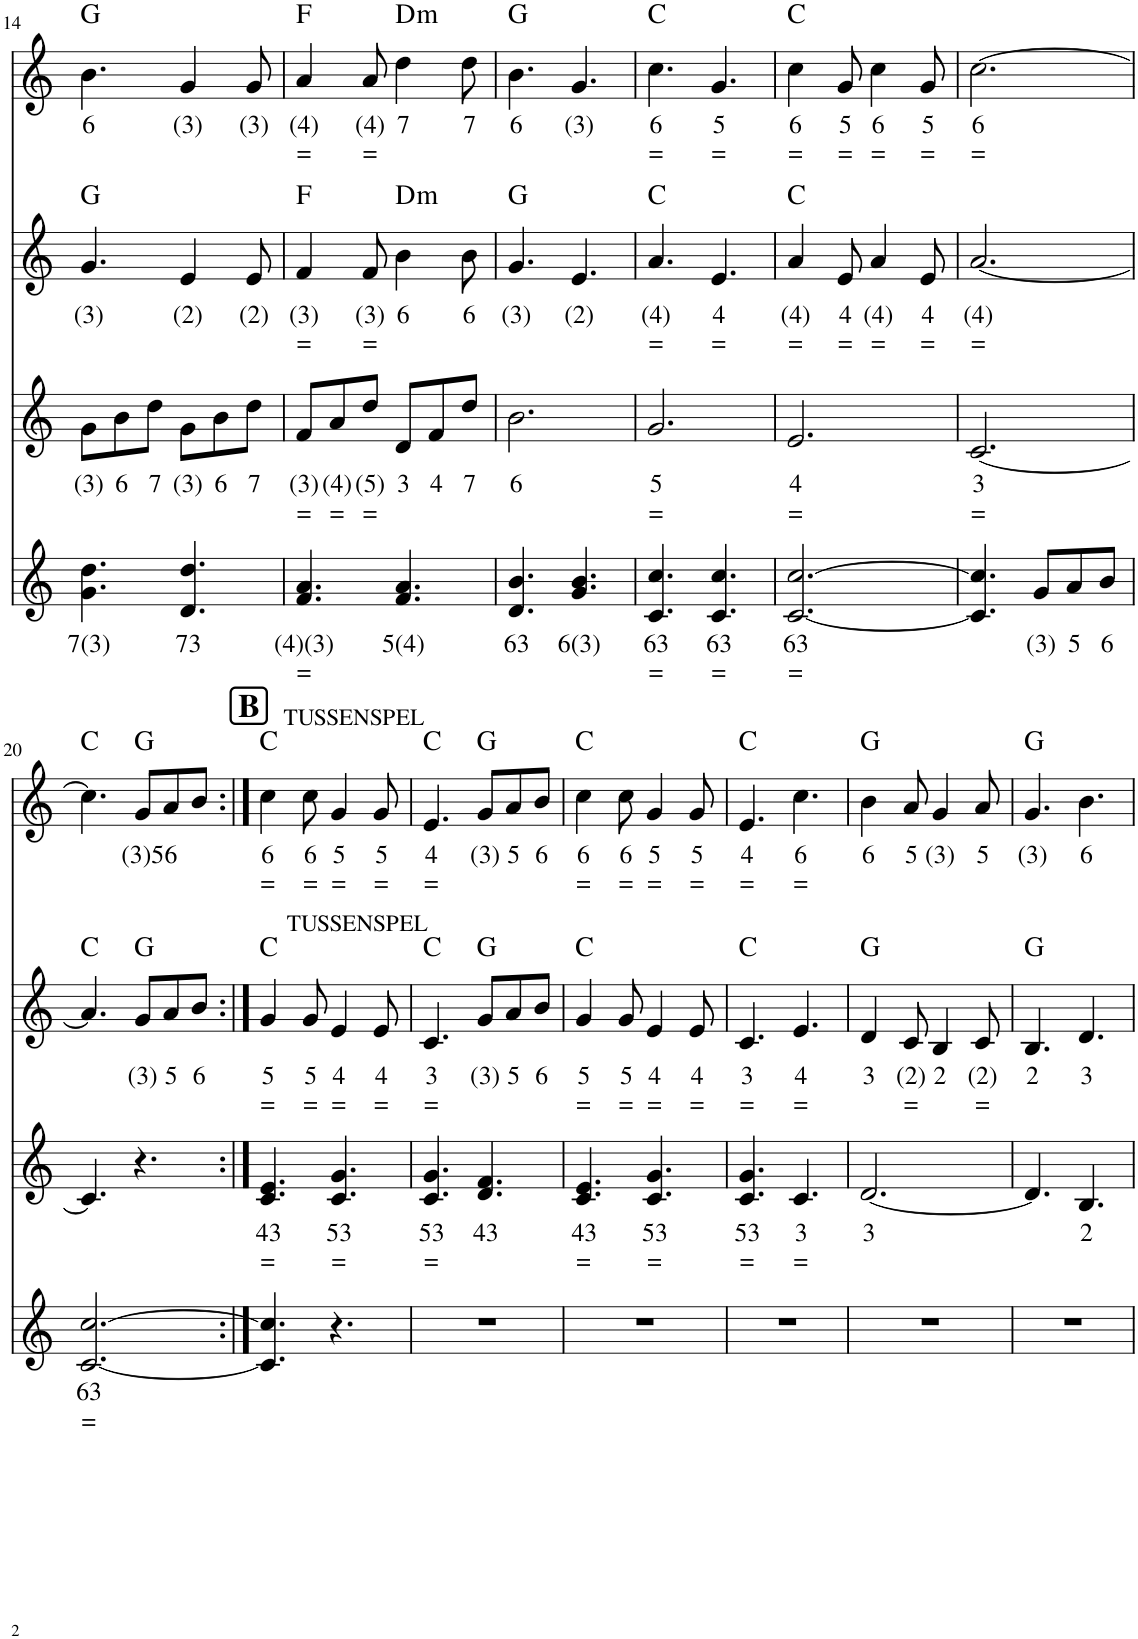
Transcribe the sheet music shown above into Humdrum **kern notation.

**kern	**text	**text	**kern	**text	**text	**kern	**text	**text	**harte	**kern	**text	**text	**harte
*part4	*part4	*part4	*part3	*part3	*part3	*part2	*part2	*part2	*part2	*part1	*part1	*part1	*part1
*staff4	*staff4	*staff4	*staff3	*staff3	*staff3	*staff2	*staff2	*staff2	*	*staff1	*staff1	*staff1	*
*I"Stem	*	*	*I"Piano	*	*	*I"Stem	*	*	*	*I"Piano	*	*	*
!!LO:PB:g=z
*clefG2	*	*	*clefG2	*	*	*clefG2	*	*	*	*clefG2	*	*	*
*k[]	*	*	*k[]	*	*	*k[]	*	*	*	*k[]	*	*	*
*M6/8	*	*	*M6/8	*	*	*M6/8	*	*	*	*M6/8	*	*	*
=14	=14	=14	=14	=14	=14	=14	=14	=14	=14	=14	=14	=14	=14
!	!LO:LY:b	!	!	!LO:LY:b	!	!	!LO:LY:b	!	!	!	!LO:LY:b	!	!
4.g\ 4.dd\	7(3)	.	8g\L	(3)	.	4.g/	(3)	.	G:maj	4.b\	6	.	G:maj
!	!	!	!	!LO:LY:b	!	!	!	!	!	!	!	!	!
.	.	.	8b\	6	.	.	.	.	.	.	.	.	.
!	!	!	!	!LO:LY:b	!	!	!	!	!	!	!	!	!
.	.	.	8dd\J	7	.	.	.	.	.	.	.	.	.
!	!LO:LY:b	!	!	!LO:LY:b	!	!	!LO:LY:b	!	!	!	!LO:LY:b	!	!
4.d/ 4.dd/	73	.	8g\L	(3)	.	4e/	(2)	.	.	4g/	(3)	.	.
!	!	!	!	!LO:LY:b	!	!	!	!	!	!	!	!	!
.	.	.	8b\	6	.	.	.	.	.	.	.	.	.
!	!	!	!	!LO:LY:b	!	!	!LO:LY:b	!	!	!	!LO:LY:b	!	!
.	.	.	8dd\J	7	.	8e/	(2)	.	.	8g/	(3)	.	.
=15	=15	=15	=15	=15	=15	=15	=15	=15	=15	=15	=15	=15	=15
!	!LO:LY:b	!LO:LY:b	!	!LO:LY:b	!LO:LY:b	!	!LO:LY:b	!LO:LY:b	!	!	!LO:LY:b	!LO:LY:b	!
4.f/ 4.a/	(4)(3)	=	8f/L	(3)	=	4f/	(3)	=	F:maj	4a/	(4)	=	F:maj
!	!	!	!	!LO:LY:b	!LO:LY:b	!	!	!	!	!	!	!	!
.	.	.	8a/	(4)	=	.	.	.	.	.	.	.	.
!	!	!	!	!LO:LY:b	!LO:LY:b	!	!LO:LY:b	!LO:LY:b	!	!	!LO:LY:b	!LO:LY:b	!
.	.	.	8dd/J	(5)	=	8f/	(3)	=	.	8a/	(4)	=	.
!	!LO:LY:b	!	!	!LO:LY:b	!	!	!LO:LY:b	!	!LO:H:kt=m	!	!LO:LY:b	!	!LO:H:kt=m
4.f/ 4.a/	5(4)	.	8d/L	3	.	4b\	6	.	D:min	4dd\	7	.	D:min
!	!	!	!	!LO:LY:b	!	!	!	!	!	!	!	!	!
.	.	.	8f/	4	.	.	.	.	.	.	.	.	.
!	!	!	!	!LO:LY:b	!	!	!LO:LY:b	!	!	!	!LO:LY:b	!	!
.	.	.	8dd/J	7	.	8b\	6	.	.	8dd\	7	.	.
=16	=16	=16	=16	=16	=16	=16	=16	=16	=16	=16	=16	=16	=16
!	!LO:LY:b	!	!	!LO:LY:b	!	!	!LO:LY:b	!	!	!	!LO:LY:b	!	!
4.d/ 4.b/	63	.	2.b\	6	.	4.g/	(3)	.	G:maj	4.b\	6	.	G:maj
!	!LO:LY:b	!	!	!	!	!	!LO:LY:b	!	!	!	!LO:LY:b	!	!
4.g/ 4.b/	6(3)	.	.	.	.	4.e/	(2)	.	.	4.g/	(3)	.	.
=17	=17	=17	=17	=17	=17	=17	=17	=17	=17	=17	=17	=17	=17
!	!LO:LY:b	!LO:LY:b	!	!LO:LY:b	!LO:LY:b	!	!LO:LY:b	!LO:LY:b	!	!	!LO:LY:b	!LO:LY:b	!
4.c/ 4.cc/	63	=	2.g/	5	=	4.a/	(4)	=	C:maj	4.cc\	6	=	C:maj
!	!LO:LY:b	!LO:LY:b	!	!	!	!	!LO:LY:b	!LO:LY:b	!	!	!LO:LY:b	!LO:LY:b	!
4.c/ 4.cc/	63	=	.	.	.	4.e/	4	=	.	4.g/	5	=	.
=18	=18	=18	=18	=18	=18	=18	=18	=18	=18	=18	=18	=18	=18
!	!LO:LY:b	!LO:LY:b	!	!LO:LY:b	!LO:LY:b	!	!LO:LY:b	!LO:LY:b	!	!	!LO:LY:b	!LO:LY:b	!
[2.c/ [2.cc/	63	=	2.e/	4	=	4a/	(4)	=	C:maj	4cc\	6	=	C:maj
!	!	!	!	!	!	!	!LO:LY:b	!LO:LY:b	!	!	!LO:LY:b	!LO:LY:b	!
.	.	.	.	.	.	8e/	4	=	.	8g/	5	=	.
!	!	!	!	!	!	!	!LO:LY:b	!LO:LY:b	!	!	!LO:LY:b	!LO:LY:b	!
.	.	.	.	.	.	4a/	(4)	=	.	4cc\	6	=	.
!	!	!	!	!	!	!	!LO:LY:b	!LO:LY:b	!	!	!LO:LY:b	!LO:LY:b	!
.	.	.	.	.	.	8e/	4	=	.	8g/	5	=	.
=19	=19	=19	=19	=19	=19	=19	=19	=19	=19	=19	=19	=19	=19
!	!	!	!	!LO:LY:b	!LO:LY:b	!	!LO:LY:b	!LO:LY:b	!	!	!LO:LY:b	!LO:LY:b	!
4.c/] 4.cc/]	.	.	[2.c/	3	=	[2.a/	(4)	=	.	[2.cc\	6	=	.
!	!LO:LY:b	!	!	!	!	!	!	!	!	!	!	!	!
8g/L	(3)	.	.	.	.	.	.	.	.	.	.	.	.
!	!LO:LY:b	!	!	!	!	!	!	!	!	!	!	!	!
8a/	5	.	.	.	.	.	.	.	.	.	.	.	.
!	!LO:LY:b	!	!	!	!	!	!	!	!	!	!	!	!
8b/J	6	.	.	.	.	.	.	.	.	.	.	.	.
!!LO:LB:g=z
=20	=20	=20	=20	=20	=20	=20	=20	=20	=20	=20	=20	=20	=20
!	!LO:LY:b	!LO:LY:b	!	!	!	!	!	!	!	!	!	!	!
[2.c/ [2.cc/	63	=	4.c/]	.	.	4.a/]	.	.	C:maj	4.cc\]	.	.	C:maj
!	!	!	!	!	!	!	!LO:LY:b	!	!	!	!LO:LY:b	!	!
.	.	.	4.r	.	.	8g/L	(3)	.	G:maj	8g/L	(3)5	.	G:maj
!	!	!	!	!	!	!	!	!	!	!LO:TX:a:t=TUSSENSPEL	!	!	!
!	!	!	!	!	!	!LO:TX:a:t=TUSSENSPEL	!	!	!	!	!	!	!
!	!	!	!	!	!	!	!LO:LY:b	!	!	!	!LO:LY:b	!	!
.	.	.	.	.	.	8a/	5	.	.	8a/	6	.	.
!	!	!	!	!	!	!	!LO:LY:b	!	!	!	!	!	!
.	.	.	.	.	.	8b/J	6	.	.	8b/J	.	.	.
!!LO:REH:place=s1:a:B:cj:fs=14:t=B
=21:|!	=21:|!	=21:|!	=21:|!	=21:|!	=21:|!	=21:|!	=21:|!	=21:|!	=21:|!	=21:|!	=21:|!	=21:|!	=21:|!
!	!	!	!	!LO:LY:b	!LO:LY:b	!	!LO:LY:b	!LO:LY:b	!	!	!LO:LY:b	!LO:LY:b	!
4.c/] 4.cc/]	.	.	4.c/ 4.e/	43	=	4g/	5	=	C:maj	4cc\	6	=	C:maj
!	!	!	!	!	!	!	!LO:LY:b	!LO:LY:b	!	!	!LO:LY:b	!LO:LY:b	!
.	.	.	.	.	.	8g/	5	=	.	8cc\	6	=	.
!	!	!	!	!LO:LY:b	!LO:LY:b	!	!LO:LY:b	!LO:LY:b	!	!	!LO:LY:b	!LO:LY:b	!
4.r	.	.	4.c/ 4.g/	53	=	4e/	4	=	.	4g/	5	=	.
!	!	!	!	!	!	!	!LO:LY:b	!LO:LY:b	!	!	!LO:LY:b	!LO:LY:b	!
.	.	.	.	.	.	8e/	4	=	.	8g/	5	=	.
=22	=22	=22	=22	=22	=22	=22	=22	=22	=22	=22	=22	=22	=22
!	!	!	!	!LO:LY:b	!LO:LY:b	!	!LO:LY:b	!LO:LY:b	!	!	!LO:LY:b	!LO:LY:b	!
2.r	.	.	4.c/ 4.g/	53	=	4.c/	3	=	C:maj	4.e/	4	=	C:maj
!	!	!	!	!LO:LY:b	!	!	!LO:LY:b	!	!	!	!LO:LY:b	!	!
.	.	.	4.d/ 4.f/	43	.	8g/L	(3)	.	G:maj	8g/L	(3)	.	G:maj
!	!	!	!	!	!	!	!LO:LY:b	!	!	!	!LO:LY:b	!	!
.	.	.	.	.	.	8a/	5	.	.	8a/	5	.	.
!	!	!	!	!	!	!	!LO:LY:b	!	!	!	!LO:LY:b	!	!
.	.	.	.	.	.	8b/J	6	.	.	8b/J	6	.	.
=23	=23	=23	=23	=23	=23	=23	=23	=23	=23	=23	=23	=23	=23
!	!	!	!	!LO:LY:b	!LO:LY:b	!	!LO:LY:b	!LO:LY:b	!	!	!LO:LY:b	!LO:LY:b	!
2.r	.	.	4.c/ 4.e/	43	=	4g/	5	=	C:maj	4cc\	6	=	C:maj
!	!	!	!	!	!	!	!LO:LY:b	!LO:LY:b	!	!	!LO:LY:b	!LO:LY:b	!
.	.	.	.	.	.	8g/	5	=	.	8cc\	6	=	.
!	!	!	!	!LO:LY:b	!LO:LY:b	!	!LO:LY:b	!LO:LY:b	!	!	!LO:LY:b	!LO:LY:b	!
.	.	.	4.c/ 4.g/	53	=	4e/	4	=	.	4g/	5	=	.
!	!	!	!	!	!	!	!LO:LY:b	!LO:LY:b	!	!	!LO:LY:b	!LO:LY:b	!
.	.	.	.	.	.	8e/	4	=	.	8g/	5	=	.
=24	=24	=24	=24	=24	=24	=24	=24	=24	=24	=24	=24	=24	=24
!	!	!	!	!LO:LY:b	!LO:LY:b	!	!LO:LY:b	!LO:LY:b	!	!	!LO:LY:b	!LO:LY:b	!
2.r	.	.	4.c/ 4.g/	53	=	4.c/	3	=	C:maj	4.e/	4	=	C:maj
!	!	!	!	!LO:LY:b	!LO:LY:b	!	!LO:LY:b	!LO:LY:b	!	!	!LO:LY:b	!LO:LY:b	!
.	.	.	4.c/	3	=	4.e/	4	=	.	4.cc\	6	=	.
=25	=25	=25	=25	=25	=25	=25	=25	=25	=25	=25	=25	=25	=25
!	!	!	!	!LO:LY:b	!	!	!LO:LY:b	!	!	!	!LO:LY:b	!	!
2.r	.	.	[2.d/	3	.	4d/	3	.	G:maj	4b\	6	.	G:maj
!	!	!	!	!	!	!	!LO:LY:b	!LO:LY:b	!	!	!LO:LY:b	!	!
.	.	.	.	.	.	8c/	(2)	=	.	8a/	5	.	.
!	!	!	!	!	!	!	!LO:LY:b	!	!	!	!LO:LY:b	!	!
.	.	.	.	.	.	4B/	2	.	.	4g/	(3)	.	.
!	!	!	!	!	!	!	!LO:LY:b	!LO:LY:b	!	!	!LO:LY:b	!	!
.	.	.	.	.	.	8c/	(2)	=	.	8a/	5	.	.
=26	=26	=26	=26	=26	=26	=26	=26	=26	=26	=26	=26	=26	=26
!	!	!	!	!	!	!	!LO:LY:b	!	!	!	!LO:LY:b	!	!
2.r	.	.	4.d/]	.	.	4.B/	2	.	G:maj	4.g/	(3)	.	G:maj
!	!	!	!	!LO:LY:b	!	!	!LO:LY:b	!	!	!	!LO:LY:b	!	!
.	.	.	4.B/	2	.	4.d/	3	.	.	4.b\	6	.	.
=	=	=	=	=	=	=	=	=	=	=	=	=	=
*-	*-	*-	*-	*-	*-	*-	*-	*-	*-	*-	*-	*-	*-
